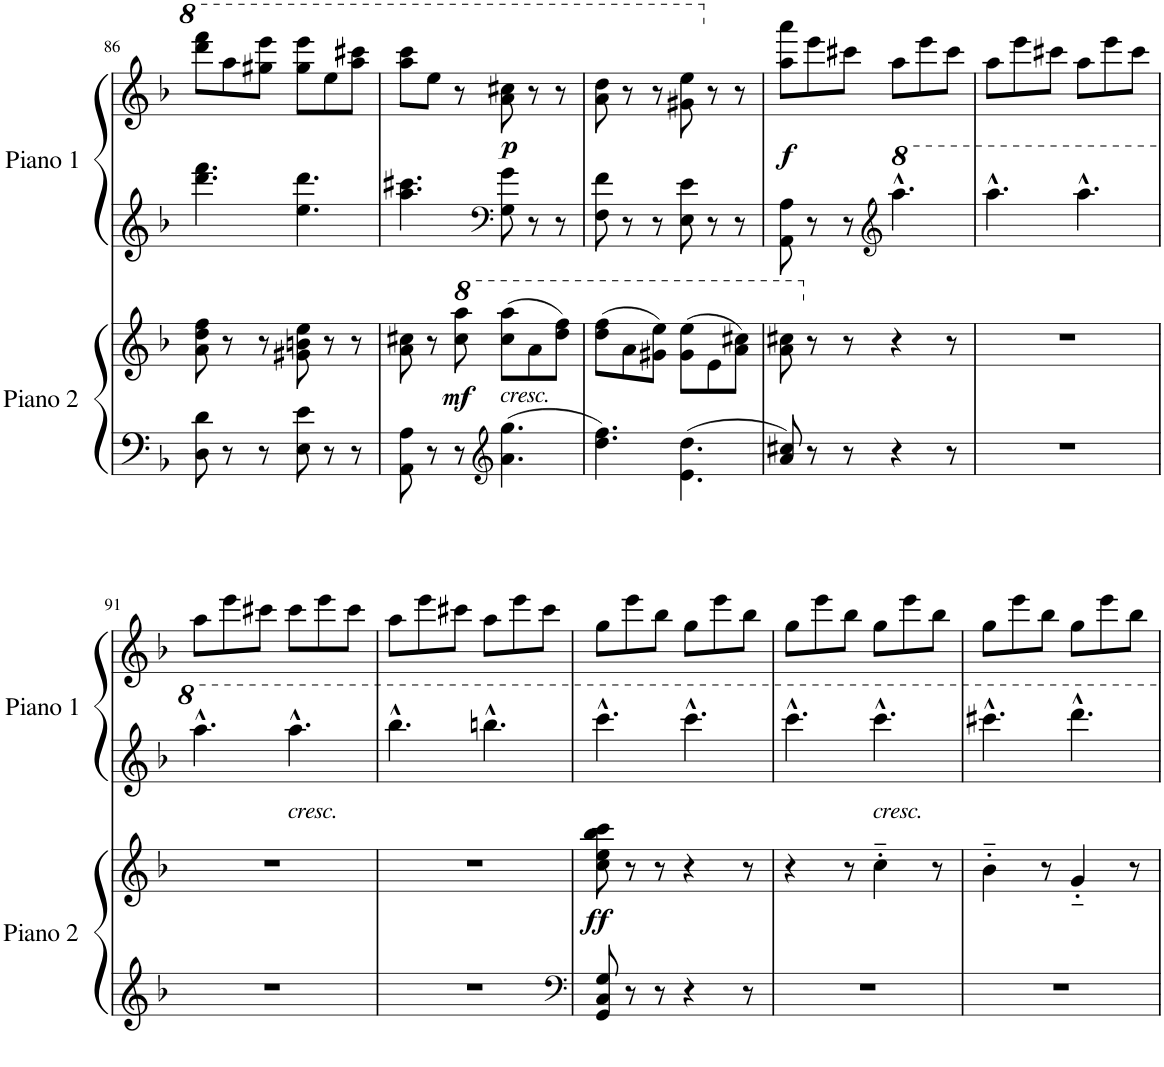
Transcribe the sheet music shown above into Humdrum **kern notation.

**kern	**kern	**dynam	**kern	**kern	**dynam
*part2	*part2	*part2	*part1	*part1	*part1
*staff4	*staff3	*staff3/4	*staff2	*staff1	*staff1/2
*I"Piano 2	*	*	*I"Piano 1	*	*
*I'Piano 2	*	*	*I'Piano 1	*	*
!!LO:PB:g=z
*clefF4	*clefG2	*	*clefG2	*clefG2	*
*k[b-]	*k[b-]	*	*k[b-]	*k[b-]	*
*M6/8	*M6/8	*	*M6/8	*M6/8	*
=86	=86	=86	=86	=86	=86
8D\ 8d\	8a\ 8dd\ 8ff\	.	4.ddd\ 4.fff\	8dddd\ 8ffff\L	.
8r	8r	.	.	8aaa\	.
8r	8r	.	.	8ggg#X\ 8eeee\J	.
8E\ 8e\	8g#X\ 8bn\ 8ee\	.	4.ee\ 4.ddd\	8ggg#\ 8eeee\L	.
8r	8r	.	.	8eee\	.
8r	8r	.	.	8aaa\ 8cccc#X\J	.
=87	=87	=87	=87	=87	=87
8AA\ 8A\	8a\ 8cc#X\	.	4.aa\ 4.ccc#X\	8aaa\ 8cccc\L	.
8r	8r	.	.	8eee\J	.
*	*8va	*	*	*	*
!	!	!LO:DY:b	!	!	!
8r	8ccc#\ 8aaa\	mf	.	8r	.
*clefG2	*	*	*clefF4	*	*
!	!LO:TX:b:i:t=cresc.	!	!	!	!
!	!	!	!	!	!LO:DY:b
4.a\ 4.gg\	(8ccc#\ 8aaa\L	.	8G\ 8g\	8aa\ 8ccc#X\	p
.	8aa\	.	8r	8r	.
.	8ddd\ 8fff\J)	.	8r	8r	.
=88	=88	=88	=88	=88	=88
4.dd\ 4.ff\	(8ddd\ 8fff\L	.	8F\ 8f\	8aa\ 8ddd\	.
.	8aa\	.	8r	8r	.
.	8gg#X\ 8eee\J)	.	8r	8r	.
4.e\ 4.dd\	(8gg#\ 8eee\L	.	8E\ 8e\	8gg#X\ 8eee\	.
.	8ee\	.	8r	8r	.
.	8aa\ 8ccc#X\J)	.	8r	8r	.
=89	=89	=89	=89	=89	=89
!	!	!	!	!	!LO:DY:b
8a/ 8cc#X/	8aa\ 8ccc#X\	.	8AA\ 8A\	8aa\ 8aaa\L	f
*	*X8va	*	*	*	*
8r	8r	.	8r	8eee\	.
8r	8r	.	8r	8ccc#X\J	.
*	*	*	*clefG2	*	*
4r	4r	.	4.aaa^^\	8aa\L	.
.	.	.	.	8eee\	.
8r	8r	.	.	8ccc#\J	.
=90	=90	=90	=90	=90	=90
2.r	2.r	.	4.aaa^^\	8aa\L	.
.	.	.	.	8eee\	.
.	.	.	.	8ccc#X\J	.
.	.	.	4.aaa^^\	8aa\L	.
.	.	.	.	8eee\	.
.	.	.	.	8ccc#\J	.
!!LO:LB:g=z
=91	=91	=91	=91	=91	=91
2.r	2.r	.	4.aaa^^\	8aa\L	.
.	.	.	.	8eee\	.
.	.	.	.	8ccc#X\J	.
!	!	!	!LO:TX:b:i:t=cresc.	!	!
.	.	.	4.aaa^^\	8ccc#\L	.
.	.	.	.	8eee\	.
.	.	.	.	8ccc#\J	.
=92	=92	=92	=92	=92	=92
2.r	2.r	.	4.bbb-^^\	8aa\L	.
.	.	.	.	8eee\	.
.	.	.	.	8ccc#X\J	.
.	.	.	4.bbbn^^\	8aa\L	.
.	.	.	.	8eee\	.
.	.	.	.	8ccc#\J	.
=93	=93	=93	=93	=93	=93
*clefF4	*	*	*	*	*
!	!	!LO:DY:b	!	!	!
8GG/ 8C/ 8G/	8cc\ 8ee\ 8bb-\ 8ccc\	ff	4.cccc^^\	8gg\L	.
8r	8r	.	.	8eee\	.
8r	8r	.	.	8bb-\J	.
4r	4r	.	4.cccc^^\	8gg\L	.
.	.	.	.	8eee\	.
8r	8r	.	.	8bb-\J	.
=94	=94	=94	=94	=94	=94
2.r	4r	.	4.cccc^^\	8gg\L	.
.	.	.	.	8eee\	.
.	8r	.	.	8bb-\J	.
!	!	!	!LO:TX:b:i:t=cresc.	!	!
.	4cc'~\	.	4.cccc^^\	8gg\L	.
.	.	.	.	8eee\	.
.	8r	.	.	8bb-\J	.
=95	=95	=95	=95	=95	=95
2.r	4b-'~\	.	4.cccc#X^^\	8gg\L	.
.	.	.	.	8eee\	.
.	8r	.	.	8bb-\J	.
.	4g'~/	.	4.dddd^^\	8gg\L	.
.	.	.	.	8eee\	.
.	8r	.	.	8bb-\J	.
=	=	=	=	=	=
*-	*-	*-	*-	*-	*-
